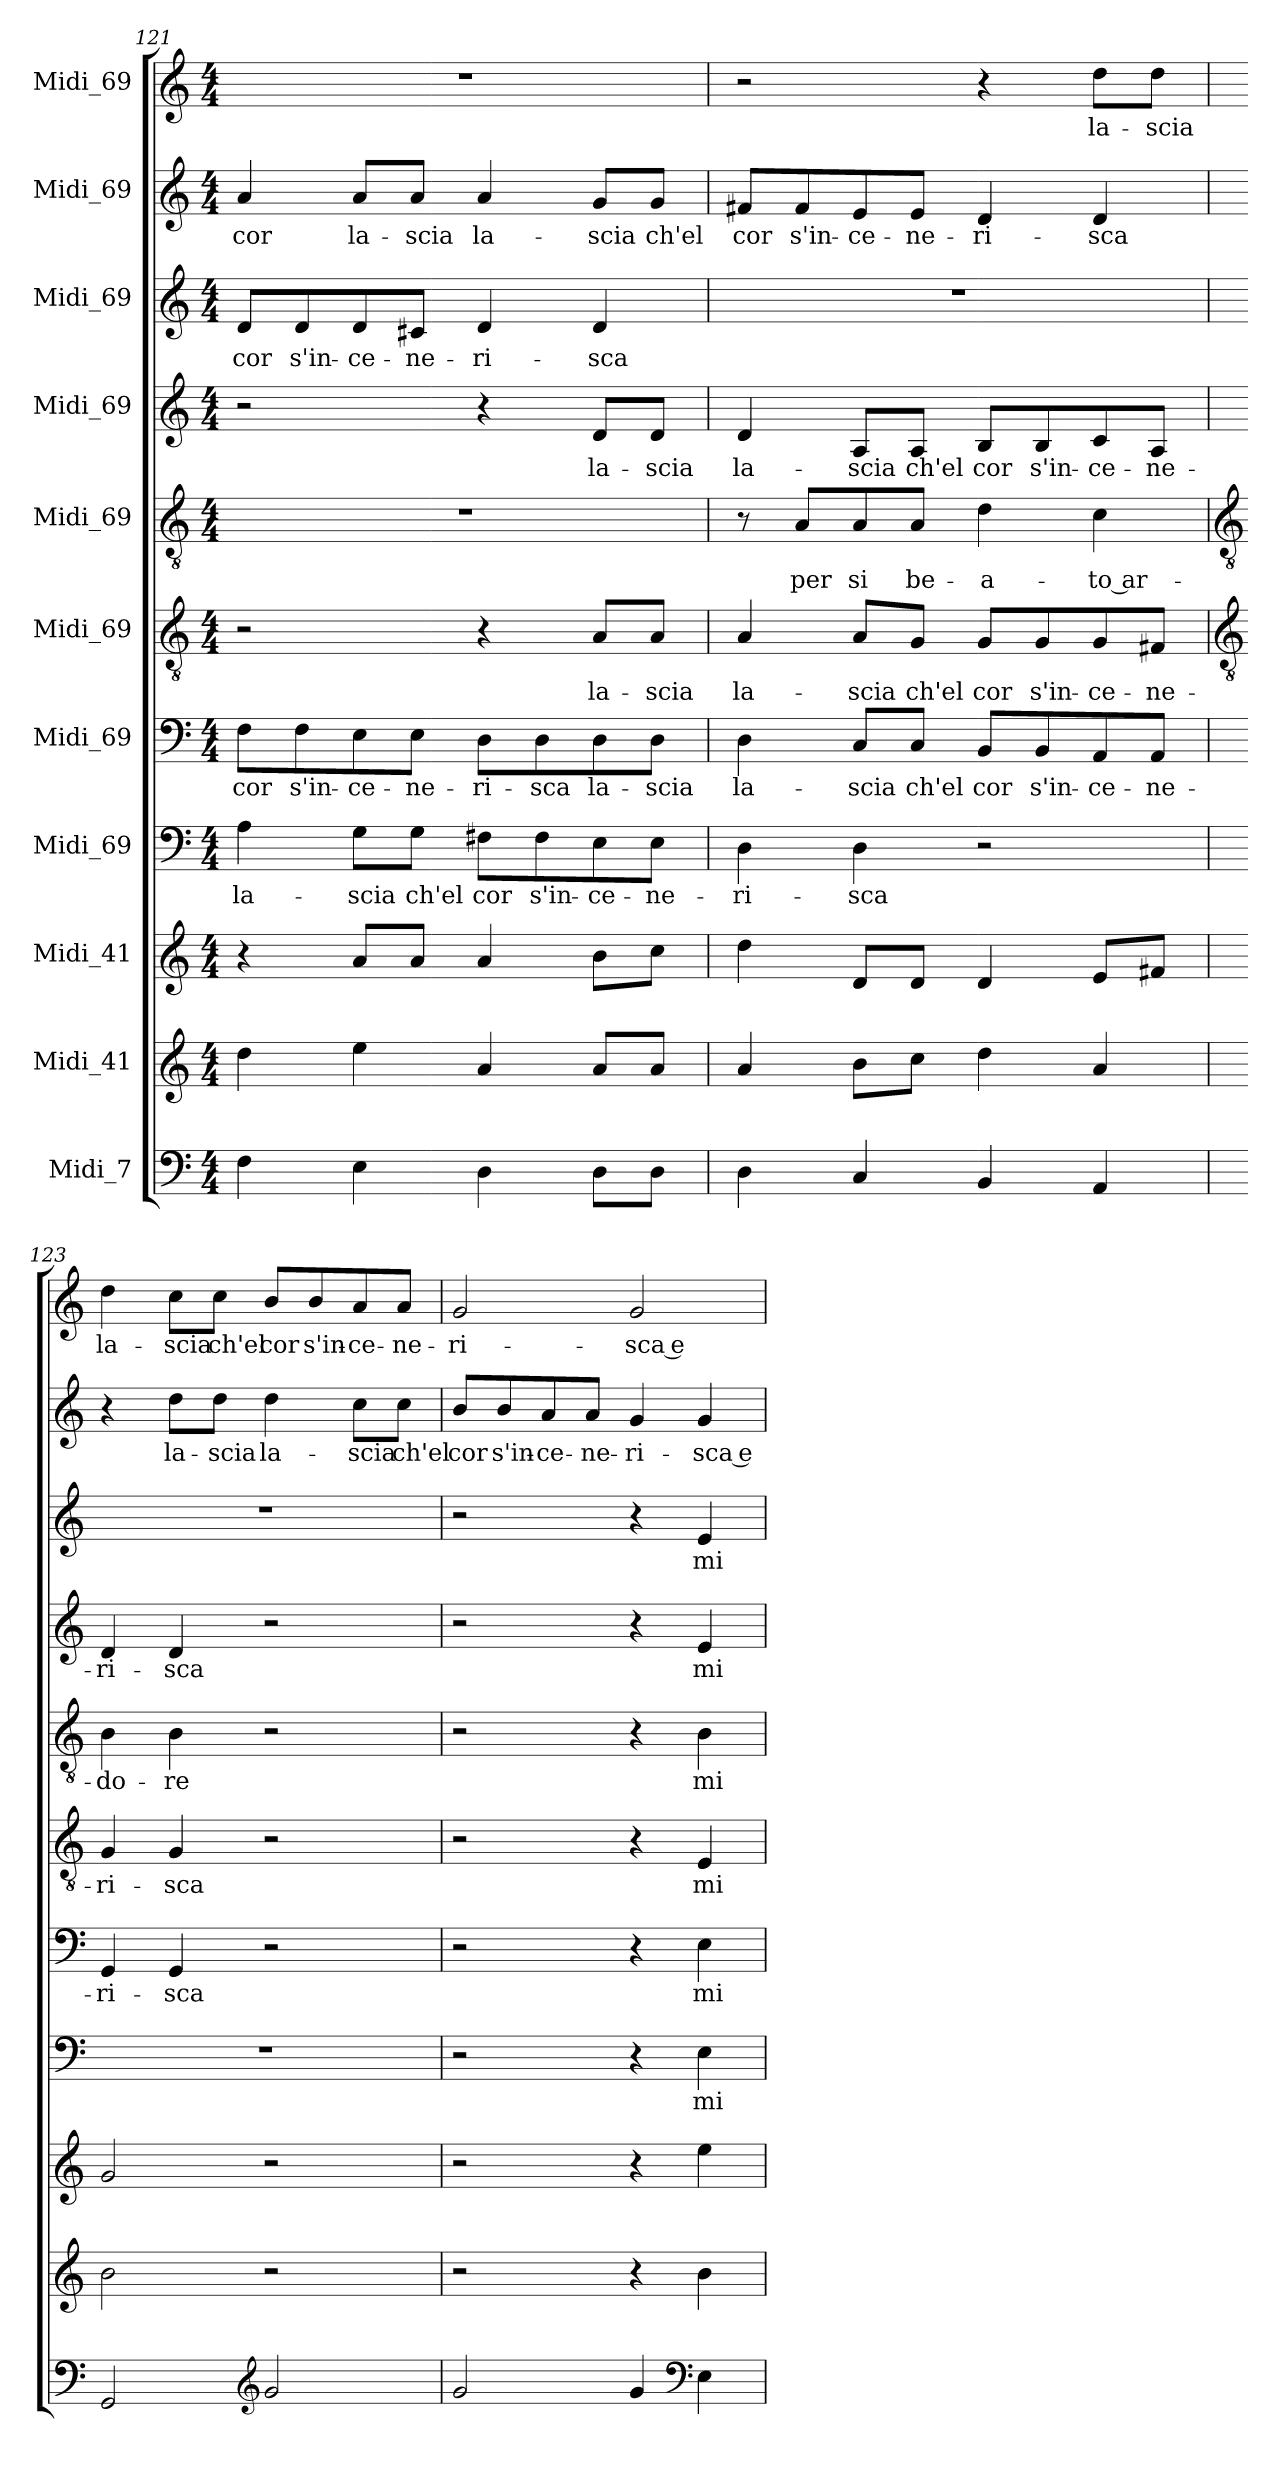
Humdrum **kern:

**kern	**kern	**kern	**kern	**text	**kern	**text	**kern	**text	**kern	**text	**kern	**text	**kern	**text	**kern	**text	**kern	**text
*part11	*part10	*part9	*part8	*part8	*part7	*part7	*part6	*part6	*part5	*part5	*part4	*part4	*part3	*part3	*part2	*part2	*part1	*part1
*staff11	*staff10	*staff9	*staff8	*staff8	*staff7	*staff7	*staff6	*staff6	*staff5	*staff5	*staff4	*staff4	*staff3	*staff3	*staff2	*staff2	*staff1	*staff1
*I"Midi_7	*I"Midi_41	*I"Midi_41	*I"Midi_69	*	*I"Midi_69	*	*I"Midi_69	*	*I"Midi_69	*	*I"Midi_69	*	*I"Midi_69	*	*I"Midi_69	*	*I"Midi_69	*
*clefF4	*clefG2	*clefG2	*clefF4	*	*clefF4	*	*clefGv2	*	*clefGv2	*	*clefG2	*	*clefG2	*	*clefG2	*	*clefG2	*
*k[]	*k[]	*k[]	*k[]	*	*k[]	*	*k[]	*	*k[]	*	*k[]	*	*k[]	*	*k[]	*	*k[]	*
*C:	*C:	*C:	*C:	*	*C:	*	*C:	*	*C:	*	*C:	*	*C:	*	*C:	*	*C:	*
*M4/4	*M4/4	*M4/4	*M4/4	*	*M4/4	*	*M4/4	*	*M4/4	*	*M4/4	*	*M4/4	*	*M4/4	*	*M4/4	*
=121	=121	=121	=121	=121	=121	=121	=121	=121	=121	=121	=121	=121	=121	=121	=121	=121	=121	=121
!	!	!	!	!LO:LY:b	!	!LO:LY:b	!	!	!	!	!	!	!	!LO:LY:b	!	!LO:LY:b	!	!
4F	4dd	4r	4A	la-	8FL	cor	2r	.	1r	.	2r	.	8dL	cor	4a	cor	1r	.
!	!	!	!	!	!	!LO:LY:b	!	!	!	!	!	!	!	!LO:LY:b	!	!	!	!
.	.	.	.	.	8F	s'in-	.	.	.	.	.	.	8d	s'in-	.	.	.	.
!	!	!	!	!LO:LY:b	!	!LO:LY:b	!	!	!	!	!	!	!	!LO:LY:b	!	!LO:LY:b	!	!
4E	4ee	8aL	8GL	-scia	8E	-ce-	.	.	.	.	.	.	8d	-ce-	8aL	la-	.	.
!	!	!	!	!LO:LY:b	!	!LO:LY:b	!	!	!	!	!	!	!	!LO:LY:b	!	!LO:LY:b	!	!
.	.	8aJ	8GJ	ch'el	8EJ	-ne-	.	.	.	.	.	.	8c#XJ	-ne-	8aJ	-scia	.	.
!	!	!	!	!LO:LY:b	!	!LO:LY:b	!	!	!	!	!	!	!	!LO:LY:b	!	!LO:LY:b	!	!
4D	4a	4a	8F#XL	cor	8DL	-ri-	4r	.	.	.	4r	.	4d	-ri-	4a	la-	.	.
!	!	!	!	!LO:LY:b	!	!LO:LY:b	!	!	!	!	!	!	!	!	!	!	!	!
.	.	.	8F#	s'in-	8D	-sca	.	.	.	.	.	.	.	.	.	.	.	.
!	!	!	!	!LO:LY:b	!	!LO:LY:b	!	!LO:LY:b	!	!	!	!LO:LY:b	!	!LO:LY:b	!	!LO:LY:b	!	!
8DL	8aL	8bL	8E	-ce-	8D	la-	8AL	la-	.	.	8dL	la-	4d	-sca	8gL	-scia	.	.
!	!	!	!	!LO:LY:b	!	!LO:LY:b	!	!LO:LY:b	!	!	!	!LO:LY:b	!	!	!	!LO:LY:b	!	!
8DJ	8aJ	8ccJ	8EJ	-ne-	8DJ	-scia	8AJ	-scia	.	.	8dJ	-scia	.	.	8gJ	ch'el	.	.
=122	=122	=122	=122	=122	=122	=122	=122	=122	=122	=122	=122	=122	=122	=122	=122	=122	=122	=122
!	!	!	!	!LO:LY:b	!	!LO:LY:b	!	!LO:LY:b	!	!	!	!LO:LY:b	!	!	!	!LO:LY:b	!	!
4D	4a	4dd	4D	-ri-	4D	la-	4A	la-	8r	.	4d	la-	1r	.	8f#XL	cor	2r	.
!	!	!	!	!	!	!	!	!	!	!LO:LY:b	!	!	!	!	!	!LO:LY:b	!	!
.	.	.	.	.	.	.	.	.	8AL	per	.	.	.	.	8f#	s'in-	.	.
!	!	!	!	!LO:LY:b	!	!LO:LY:b	!	!LO:LY:b	!	!LO:LY:b	!	!LO:LY:b	!	!	!	!LO:LY:b	!	!
4C	8bL	8dL	4D	-sca	8CL	-scia	8AL	-scia	8A	si	8AL	-scia	.	.	8e	-ce-	.	.
!	!	!	!	!	!	!LO:LY:b	!	!LO:LY:b	!	!LO:LY:b	!	!LO:LY:b	!	!	!	!LO:LY:b	!	!
.	8ccJ	8dJ	.	.	8CJ	ch'el	8GJ	ch'el	8AJ	be-	8AJ	ch'el	.	.	8eJ	-ne-	.	.
!	!	!	!	!	!	!LO:LY:b	!	!LO:LY:b	!	!LO:LY:b	!	!LO:LY:b	!	!	!	!LO:LY:b	!	!
4BB	4dd	4d	2r	.	8BBL	cor	8GL	cor	4d	-a-	8BL	cor	.	.	4d	-ri-	4r	.
!	!	!	!	!	!	!LO:LY:b	!	!LO:LY:b	!	!	!	!LO:LY:b	!	!	!	!	!	!
.	.	.	.	.	8BB	s'in-	8G	s'in-	.	.	8B	s'in-	.	.	.	.	.	.
!	!	!	!	!	!	!LO:LY:b	!	!LO:LY:b	!	!LO:LY:b	!	!LO:LY:b	!	!	!	!LO:LY:b	!	!LO:LY:b
4AA	4a	8eL	.	.	8AA	-ce-	8G	-ce-	4c	-to ar-	8c	-ce-	.	.	4d	-sca	8ddL	la-
!	!	!	!	!	!	!LO:LY:b	!	!LO:LY:b	!	!	!	!LO:LY:b	!	!	!	!	!	!LO:LY:b
.	.	8f#XJ	.	.	8AAJ	-ne-	8F#XJ	-ne-	.	.	8AJ	-ne-	.	.	.	.	8ddJ	-scia
!!LO:LB:g=z
=123	=123	=123	=123	=123	=123	=123	=123	=123	=123	=123	=123	=123	=123	=123	=123	=123	=123	=123
*	*	*	*	*	*	*	*clefGv2	*	*clefGv2	*	*	*	*	*	*	*	*	*
!	!	!	!	!	!	!LO:LY:b	!	!LO:LY:b	!	!LO:LY:b	!	!LO:LY:b	!	!	!	!	!	!LO:LY:b
2GG	2b	2g	1r	.	4GG	-ri-	4G	-ri-	4B	-do-	4d	-ri-	1r	.	4r	.	4dd	la-
!	!	!	!	!	!	!LO:LY:b	!	!LO:LY:b	!	!LO:LY:b	!	!LO:LY:b	!	!	!	!LO:LY:b	!	!LO:LY:b
.	.	.	.	.	4GG	-sca	4G	-sca	4B	-re	4d	-sca	.	.	8ddL	la-	8ccL	-scia
!	!	!	!	!	!	!	!	!	!	!	!	!	!	!	!	!LO:LY:b	!	!LO:LY:b
.	.	.	.	.	.	.	.	.	.	.	.	.	.	.	8ddJ	-scia	8ccJ	ch'el
*clefG2	*	*	*	*	*	*	*	*	*	*	*	*	*	*	*	*	*	*
!	!	!	!	!	!	!	!	!	!	!	!	!	!	!	!	!LO:LY:b	!	!LO:LY:b
2g	2r	2r	.	.	2r	.	2r	.	2r	.	2r	.	.	.	4dd	la-	8bL	cor
!	!	!	!	!	!	!	!	!	!	!	!	!	!	!	!	!	!	!LO:LY:b
.	.	.	.	.	.	.	.	.	.	.	.	.	.	.	.	.	8b	s'in-
!	!	!	!	!	!	!	!	!	!	!	!	!	!	!	!	!LO:LY:b	!	!LO:LY:b
.	.	.	.	.	.	.	.	.	.	.	.	.	.	.	8ccL	-scia	8a	-ce-
!	!	!	!	!	!	!	!	!	!	!	!	!	!	!	!	!LO:LY:b	!	!LO:LY:b
.	.	.	.	.	.	.	.	.	.	.	.	.	.	.	8ccJ	ch'el	8aJ	-ne-
=124	=124	=124	=124	=124	=124	=124	=124	=124	=124	=124	=124	=124	=124	=124	=124	=124	=124	=124
!	!	!	!	!	!	!	!	!	!	!	!	!	!	!	!	!LO:LY:b	!	!LO:LY:b
2g	2r	2r	2r	.	2r	.	2r	.	2r	.	2r	.	2r	.	8bL	cor	2g	-ri-
!	!	!	!	!	!	!	!	!	!	!	!	!	!	!	!	!LO:LY:b	!	!
.	.	.	.	.	.	.	.	.	.	.	.	.	.	.	8b	s'in-	.	.
!	!	!	!	!	!	!	!	!	!	!	!	!	!	!	!	!LO:LY:b	!	!
.	.	.	.	.	.	.	.	.	.	.	.	.	.	.	8a	-ce-	.	.
!	!	!	!	!	!	!	!	!	!	!	!	!	!	!	!	!LO:LY:b	!	!
.	.	.	.	.	.	.	.	.	.	.	.	.	.	.	8aJ	-ne-	.	.
!	!	!	!	!	!	!	!	!	!	!	!	!	!	!	!	!LO:LY:b	!	!LO:LY:b
4g	4r	4r	4r	.	4r	.	4r	.	4r	.	4r	.	4r	.	4g	-ri-	2g	-sca e
*clefF4	*	*	*	*	*	*	*	*	*	*	*	*	*	*	*	*	*	*
!	!	!	!	!LO:LY:b	!	!LO:LY:b	!	!LO:LY:b	!	!LO:LY:b	!	!LO:LY:b	!	!LO:LY:b	!	!LO:LY:b	!	!
4E	4b	4ee	4E	mi	4E	mi	4E	mi	4B	mi	4e	mi	4e	mi	4g	-sca e	.	.
=	=	=	=	=	=	=	=	=	=	=	=	=	=	=	=	=	=	=
*-	*-	*-	*-	*-	*-	*-	*-	*-	*-	*-	*-	*-	*-	*-	*-	*-	*-	*-
